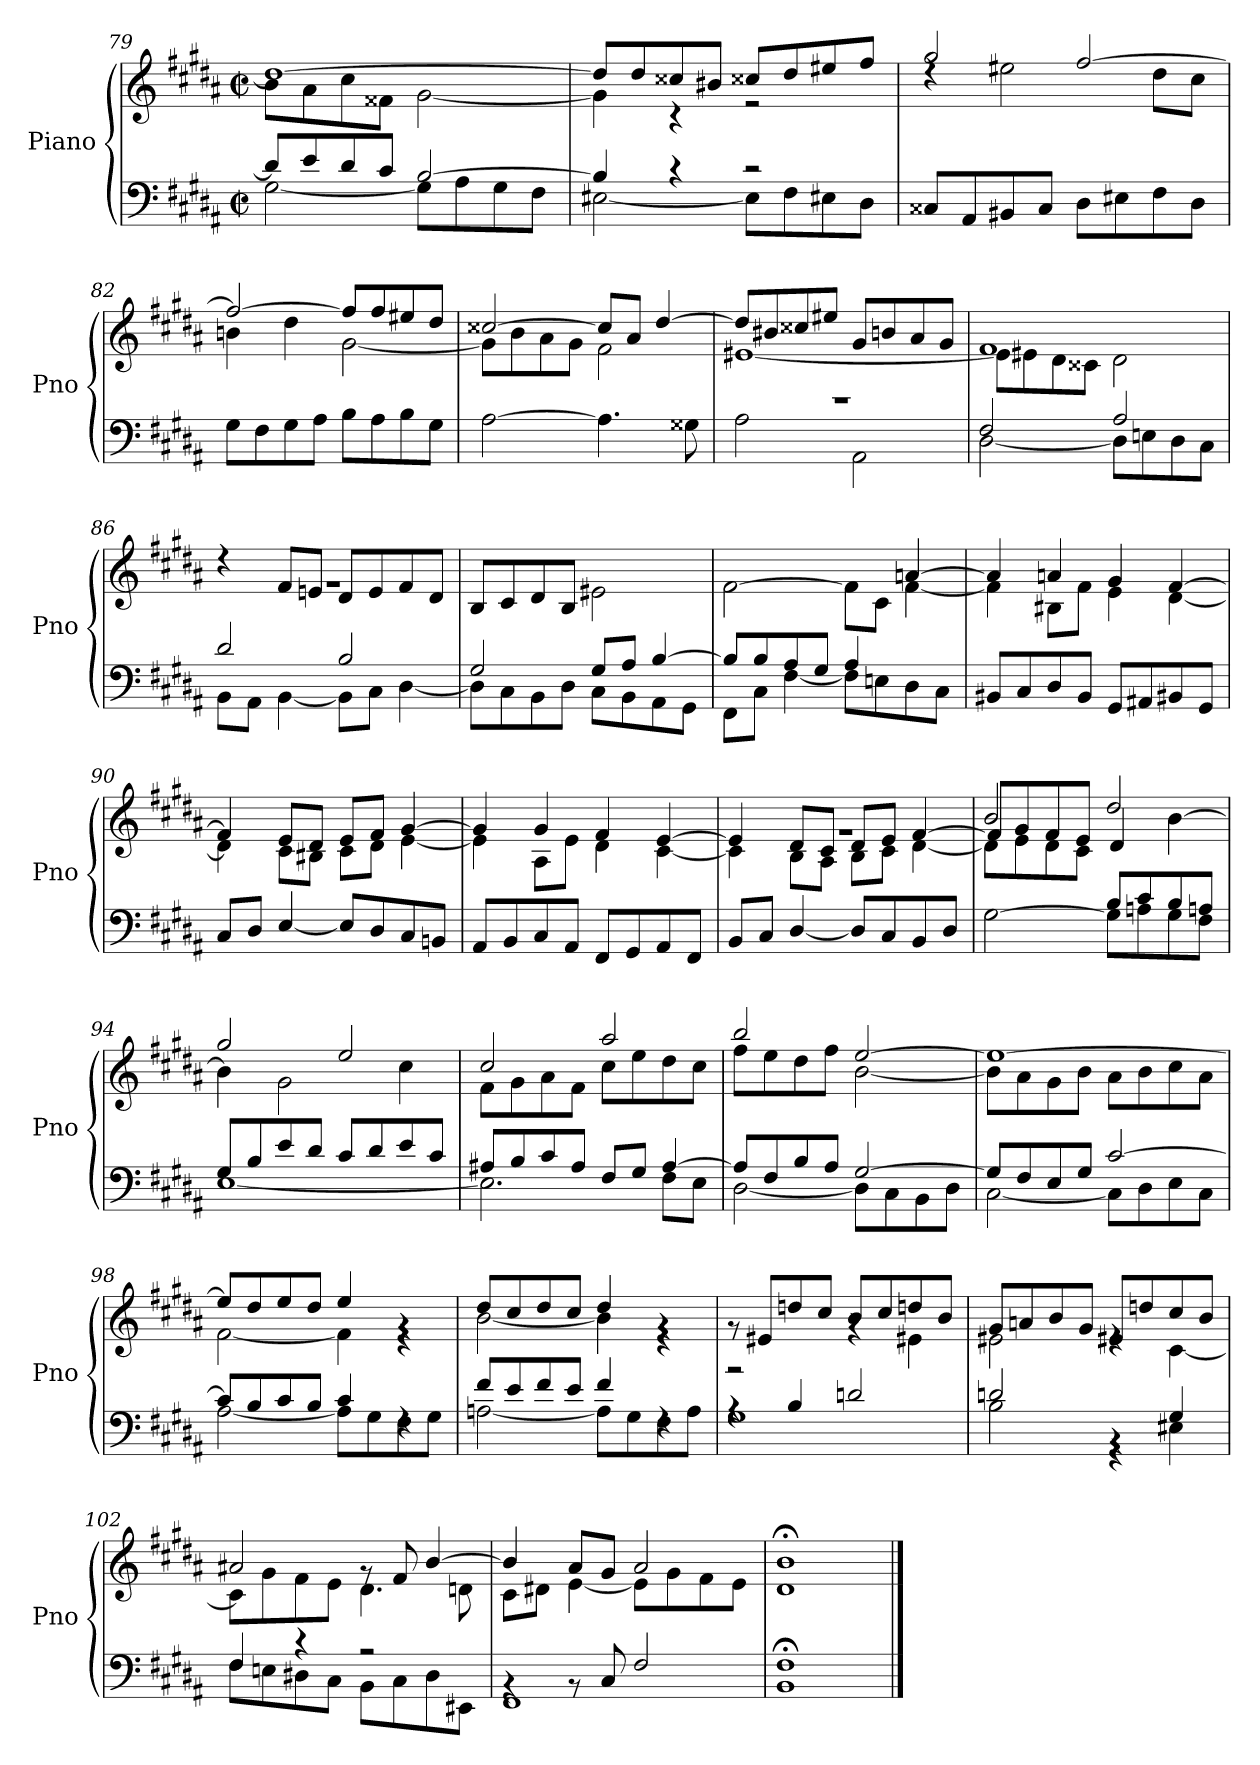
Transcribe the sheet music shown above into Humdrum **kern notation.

**kern	**kern
*part1	*part1
*staff2	*staff1
*I"Piano	*
*I'Pno	*
*clefF4	*clefG2
*k[f#c#g#d#a#]	*k[f#c#g#d#a#]
*M2/2	*M2/2
*met(c|)	*met(c|)
=79	=79
*^	*^
8d#/L]	[2G#\	1dd#_	8b\L
8e/	.	.	8a#\
8d#/	.	.	8cc#\
8c#/J	.	.	8f##X\J
[2B/	8G#\L]	.	[2g#\
.	8A#\	.	.
.	8G#\	.	.
.	8F#\J	.	.
=80	=80	=80	=80
4B/]	[2E#X\	8dd#/L]	4g#\]
.	.	8dd#/	.
4r	.	8cc##X/	4r
.	.	8b#X/J	.
2r	8E#\L]	8cc##X/L	2r
.	8F#\	8dd#/	.
.	8E#X\	8ee#X/	.
.	8D#\J	8ff#/J	.
*v	*v	*	*
=81	=81	=81
8C##X/L	2gg#/	4rdd
8AA#/	.	.
8BB#X/	.	2ee#X\
8C##/J	.	.
8D#\L	[2ff#/	.
8E#X\	.	.
8F#\	.	8dd#\L
8D#\J	.	8cc#\J
=82	=82	=82
8G#\L	2ff#/_	4bn\
8F#\	.	.
8G#\	.	4dd#\
8A#\J	.	.
8B\L	8ff#/L]	[2g#\
8A#\	8ff#/	.
8B\	8ee#X/	.
8G#\J	8dd#/J	.
!!LO:LB:g=z	!!
=83	=83	=83
[2A#\	[2cc##X/	8g#\L]
.	.	8b\
.	.	8a#\
.	.	8g#\J
4.A#\]	8cc##/L]	2f#\
.	8a#/J	.
.	[4dd#/	.
8G##X\	.	.
=84	=84	=84
*^	*	*
1r	2A#\	8dd#/L]	[1e#X
.	.	8b#X/	.
.	.	8cc##X/	.
.	.	8ee#X/J	.
.	2AA#\	8g#/L	.
.	.	8bn/	.
.	.	8a#/	.
.	.	8g#/J	.
=85	=85	=85	=85
2F#/	[2D#\	1f#	8e#\L]
.	.	.	8e#X\
.	.	.	8d#\
.	.	.	8c##X\J
2A#/	8D#\L]	.	2d#\
.	8En\	.	.
.	8D#\	.	.
.	8C#\J	.	.
=86	=86	=86	=86
2d#/	8BB\L	1rg	4rdd
.	8AA#\J	.	.
.	[4BB\	.	8f#/L
.	.	.	8en/J
2B/	8BB\L]	.	8d#/L
.	8C#\J	.	8e/
.	[4D#\	.	8f#/
.	.	.	8d#/J
*	*	*v	*v
!!LO:LB:g=z
=87	=87	=87
2G#/	8D#\L]	8B/L
.	8C#\	8c#/
.	8BB\	8d#/
.	8D#\J	8B/J
8G#/L	8C#\L	2e#X\
8A#/J	8BB\	.
[4B/	8AA#\	.
.	8GG#\J	.
=88	=88	=88
*	*	*^
8B/L]	8FF#\L	[2f#\	2.ryy
8B/	8C#\J	.	.
8A#/	[4F#\	.	.
8G#/J	.	.	.
8F#\L]	4A#/	8f#\L]	.
8En\	.	8c#\J	.
8D#\	4ryy	[4an/	[4f#\
8C#\J	.	.	.
*v	*v	*	*
=89	=89	=89
8BB#X/L	4a/]	4f#\]
8C#/	.	.
8D#/	4an/	8B#X\L
8BB#/J	.	8f#\J
8GG#/L	4g#/	4e\
8AA#X/	.	.
8BB#X/	[4f#/	[4d#\
8GG#/J	.	.
=90	=90	=90
8C#/L	4f#/]	4d#\]
8D#/J	.	.
[4E/	8e/L	8c#\L
.	8d#/J	8B#X\J
8E/L]	8e/L	8c#\L
8D#/	8f#/J	8d#\J
8C#/	[4g#/	[4e\
8BBn/J	.	.
!!LO:LB:g=z	!!
=91	=91	=91
8AA#/L	4g#/]	4e\]
8BB/	.	.
8C#/	4g#/	8A#\L
8AA#/J	.	8e\J
8FF#/L	4f#/	4d#\
8GG#/	.	.
8AA#/	[4e/	[4c#\
8FF#/J	.	.
=92	=92	=92
*	*	*^
8BB/L	1rg	4c#\]	4e/]
8C#/J	.	.	.
[4D#/	.	8B\L	8d#/L
.	.	8A#\J	8c#/J
8D#/L]	.	8B\L	8d#/L
8C#/	.	8c#\J	8e/J
8BB/	.	[4d#\	[4f#/
8D#/J	.	.	.
=93	=93	=93	=93
*^	*	*	*
[2G#\	2ryy	2b/	8d#\L]	8f#/L]
.	.	.	8e\	8g#/
.	.	.	8d#\	8f#/
.	.	.	8c#\J	8e/J
8G#\L]	8B/L	2dd#/	2ryy	4d#/
8An\	8c#/	.	.	.
8G#\	8B/	.	.	[4b\
8F#\J	8An/J	.	.	.
*	*	*	*v	*v
=94	=94	=94	=94
8G#/L	[1E	2gg#/	4b\]
8B/	.	.	.
8e/	.	.	2g#\
8d#/J	.	.	.
8c#/L	.	2ee/	.
8d#/	.	.	.
8e/	.	.	4cc#\
8c#/J	.	.	.
=95	=95	=95	=95
8A#X/L	2.E\]	2cc#/	8f#\L
8B/	.	.	8g#\
8c#/	.	.	8a#\
8A#/J	.	.	8f#\J
8F#/L	.	2aa#/	8cc#\L
8G#/J	.	.	8ee\
[4A#/	8F#\L	.	8dd#\
.	8E\J	.	8cc#\J
!!LO:LB:g=z	!!
=96	=96	=96	=96
8A#/L]	[2D#\	2bb/	8ff#\L
8F#/	.	.	8ee\
8B/	.	.	8dd#\
8A#/J	.	.	8ff#\J
[2G#/	8D#\L]	[2ee/	[2b\
.	8C#\	.	.
.	8BB\	.	.
.	8D#\J	.	.
=97	=97	=97	=97
8G#/L]	[2C#\	1ee_	8b\L]
8F#/	.	.	8a#\
8E/	.	.	8g#\
8G#/J	.	.	8b\J
[2c#/	8C#\L]	.	8a#\L
.	8D#\	.	8b\
.	8E\	.	8cc#\
.	8C#\J	.	8a#\J
=98	=98	=98	=98
8c#/L]	[2A#\	8ee/L]	[2f#\
8B/	.	8dd#/	.
8c#/	.	8ee/	.
8B/J	.	8dd#/J	.
4c#/	8A#\L]	4ee/	4f#\]
.	8G#\	.	.
4rF	8F#\	4rg	4r
.	8G#\J	.	.
=99	=99	=99	=99
8f#/L	[2An\	8dd#/L	[2b\
8e/	.	8cc#/	.
8f#/	.	8dd#/	.
8e/J	.	8cc#/J	.
4f#/	8A\L]	4dd#/	4b\]
.	8G#\	.	.
4rF	8F#\	4rg	4r
.	8A\J	.	.
!!LO:PB:g=z	!!
=100	=100	=100	=100
4rA	1G#	8rg	2r
.	.	8e#X/L	.
4B/	.	8ddn/	.
.	.	8cc#/J	.
2dn/	.	8b/L	4rg
.	.	8cc#/	.
.	.	8ddn/	4e#X\
.	.	8b/J	.
=101	=101	=101	=101
2dn/	2B\	8g#/L	2e#X\
.	.	8an/	.
.	.	8b/	.
.	.	8g#/J	.
4rBB	4r	8e#X/L	4re
.	.	8ddn/	.
4G#/	4E#X\	8cc#/	[4c#\
.	.	8b/J	.
=102	=102	=102	=102
4F#/	8F#\L	2a#X/	8c#\L]
.	8En\	.	8g#\
4r	8D#X\	.	8f#\
.	8C#\J	.	8e\J
2r	8BB\L	8rg	4.d#\
.	8C#\	8f#/	.
.	8D#\	[4b/	.
.	8EE#X\J	.	8dn\
=103	=103	=103	=103
4rBB	1FF#	4b/]	8c#\L
.	.	.	8d#X\J
8rBB	.	8a#/L	[4e\
8C#/	.	8g#/J	.
2F#/	.	2a#/	8e\L]
.	.	.	8g#\
.	.	.	8f#\
.	.	.	8e\J
*v	*v	*	*
*	*v	*v
=104	=104
1BB;< 1F#;<	1d#;< 1b;<
==	==
*-	*-
